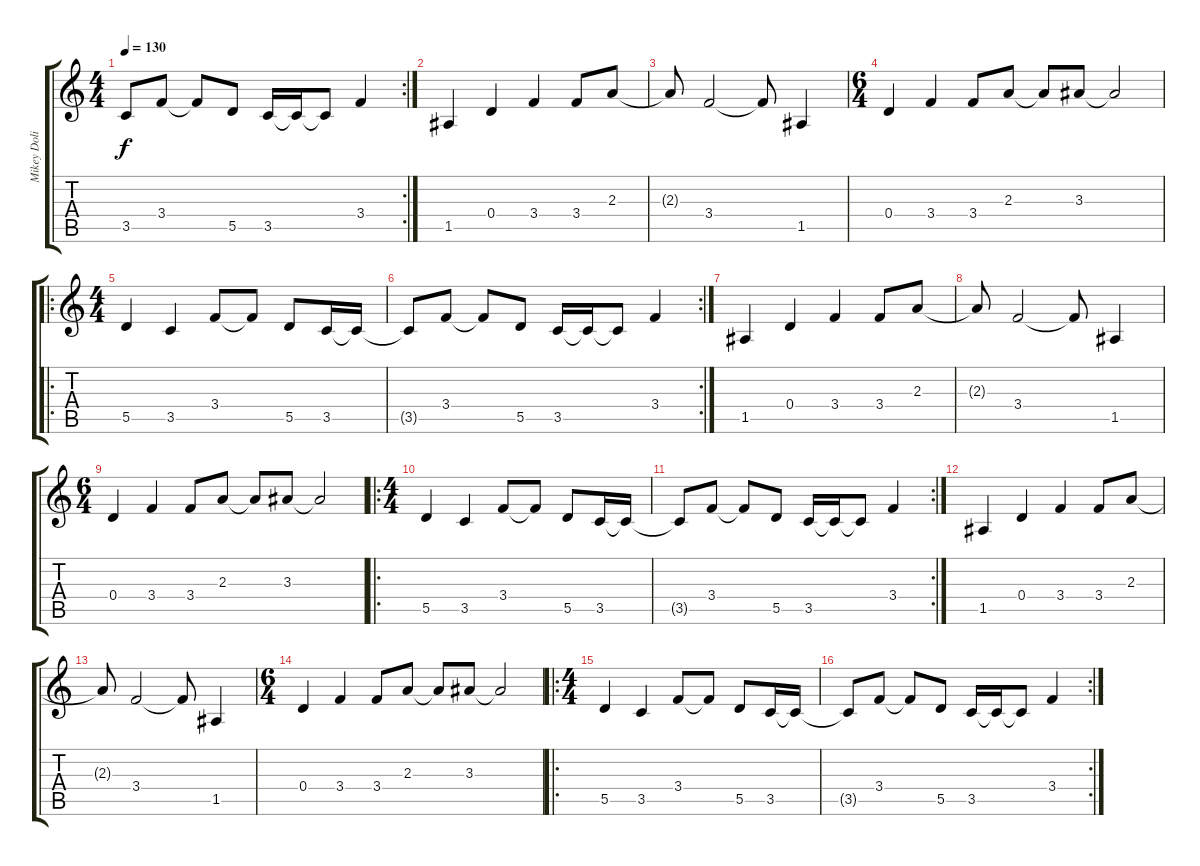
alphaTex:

\track ("Mikey Doling (clean)" "Mikey Doli") {instrument acousticguitarnylon}
\staff {score tabs}
\tuning (E4 B3 G3 D3 A2 D2) {hide}
\rc 2
\ts (4 4)
\tempo 130
\clef g2
\ks c
3.5{t}.8{dy f} 3.4.8 3.4{t}.8 5.5.8 3.5.16 3.5{t}.16 3.5{t}.8 3.4.4 |
1.5.4 0.4.4 3.4.4 3.4.8 2.3.8 |
2.3{t}.8 3.4.2 3.4{t}.8 1.5.4 |
\ts (6 4)
0.4.4 3.4.4 3.4.8 2.3.8 2.3{t}.8 3.3.8 3.3{t}.2 |
\ro
\ts (4 4)
5.5.4 3.5.4 3.4.8 3.4{t}.8 5.5.8 3.5.16 3.5{t}.16 |
\rc 2
3.5{t}.8 3.4.8 3.4{t}.8 5.5.8 3.5.16 3.5{t}.16 3.5{t}.8 3.4.4 |
1.5.4 0.4.4 3.4.4 3.4.8 2.3.8 |
2.3{t}.8 3.4.2 3.4{t}.8 1.5.4 |
\ts (6 4)
0.4.4 3.4.4 3.4.8 2.3.8 2.3{t}.8 3.3.8 3.3{t}.2 |
\ro
\ts (4 4)
5.5.4 3.5.4 3.4.8 3.4{t}.8 5.5.8 3.5.16 3.5{t}.16 |
\rc 2
3.5{t}.8 3.4.8 3.4{t}.8 5.5.8 3.5.16 3.5{t}.16 3.5{t}.8 3.4.4 |
1.5.4 0.4.4 3.4.4 3.4.8 2.3.8 |
2.3{t}.8 3.4.2 3.4{t}.8 1.5.4 |
\ts (6 4)
0.4.4 3.4.4 3.4.8 2.3.8 2.3{t}.8 3.3.8 3.3{t}.2 |
\ro
\ts (4 4)
5.5.4 3.5.4 3.4.8 3.4{t}.8 5.5.8 3.5.16 3.5{t}.16 |
\rc 2
3.5{t}.8 3.4.8 3.4{t}.8 5.5.8 3.5.16 3.5{t}.16 3.5{t}.8 3.4.4
